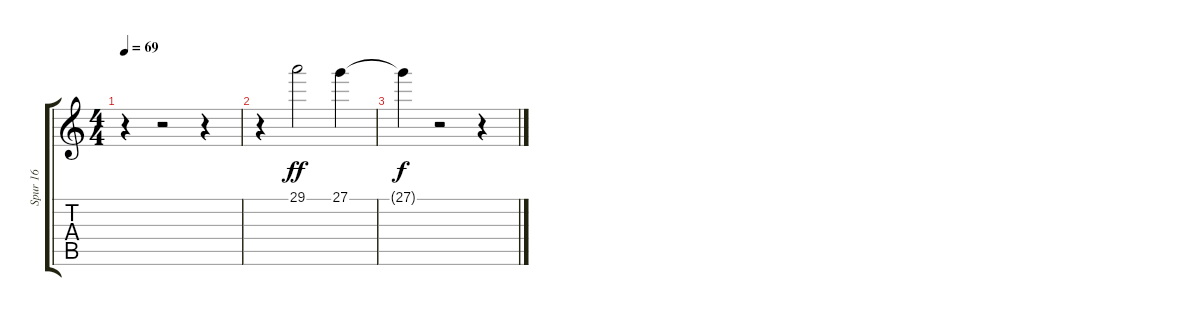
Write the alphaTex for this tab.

\track ("Spur 16" "Spur 16") {instrument fx3crystal}
\staff {score tabs}
\tuning (E4 B3 G3 D3 A2 E2) {hide}
\ts (4 4)
\tempo 69
\clef g2
\ks c
r.4{dy ff} r.2 r.4 |
r.4 29.1.2 27.1.4 |
27.1{t}.4{dy f} r.2 r.4
